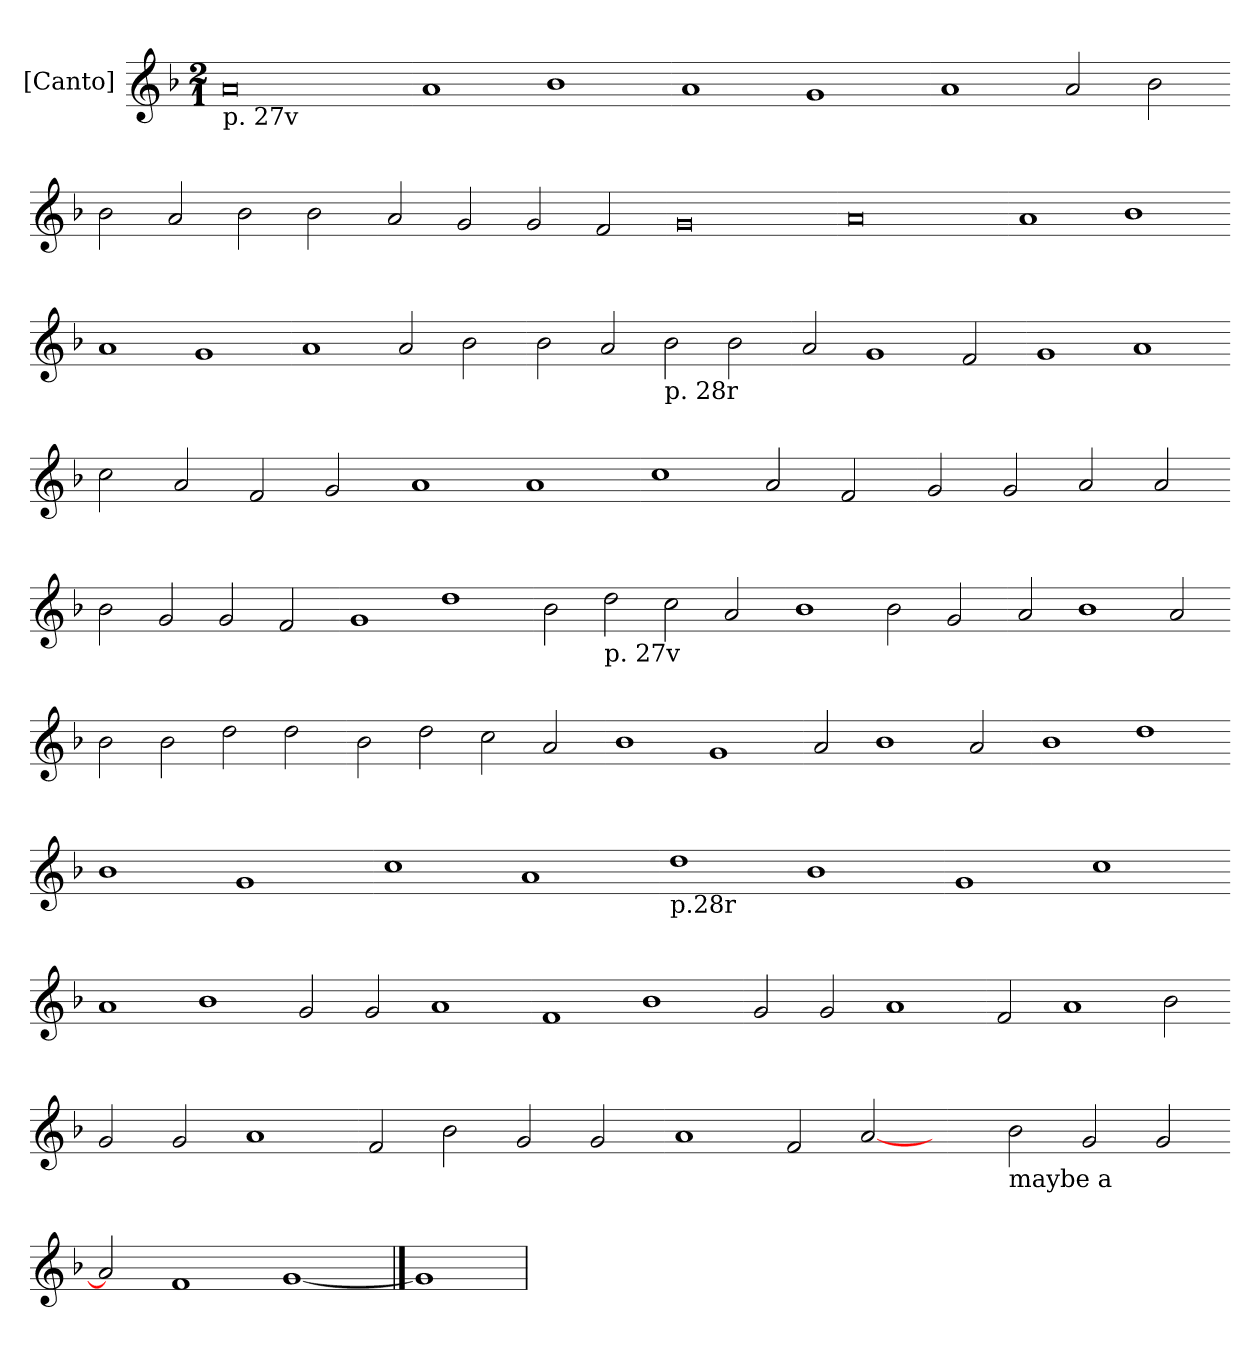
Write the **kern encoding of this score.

**kern
*part1
*staff1
*I"[Canto]
*clefG2
*k[b-]
*M2/1
=
!LO:TX:b:t=p. 27v
0a
=-
1a
1b-
=-
1a
1g
=-
1a
2a
2b-
=-
2b-
2a
2b-
2b-
=-
2a
2g
2g
2f
=-
0g
=-
0a
=-
1a
1b-
=-
1a
1g
=-
1a
2a
2b-
=-
2b-
2a
!LO:TX:b:t=p. 28r
2b-
2b-
=-
2a
1g
2f
=-
1g
1a
=-
2cc
2a
2f
2g
=-
1a
1a
=-
1cc
2a
2f
=-
2g
2g
2a
2a
=-
2b-
2g
2g
2f
=-
1g
1dd
=-
2b-
!LO:TX:b:t=p. 27v
2dd
2cc
2a
=-
1b-
2b-
2g
=-
2a
1b-
2a
=-
2b-
2b-
2dd
2dd
=-
2b-
2dd
2cc
2a
=-
1b-
1g
=-
2a
1b-
2a
=-
1b-
1dd
=-
1b-
1g
=-
1cc
1a
=-
!LO:TX:b:t=p.28r
1dd
1b-
=-
1g
1cc
=-
1a
1b-
2g
2g
1a
=-
1f
1b-
=-
2g
2g
1a
=-
2f
1a
2b-
=-
2g
2g
1a
=-
2f
2b-
2g
2g
=-
1a
2f
[2a
2ryy
!LO:TX:b:t=maybe a
2b-
2g
2g
=-
2a]
1f
[1g
==1
1g]
=
*-
